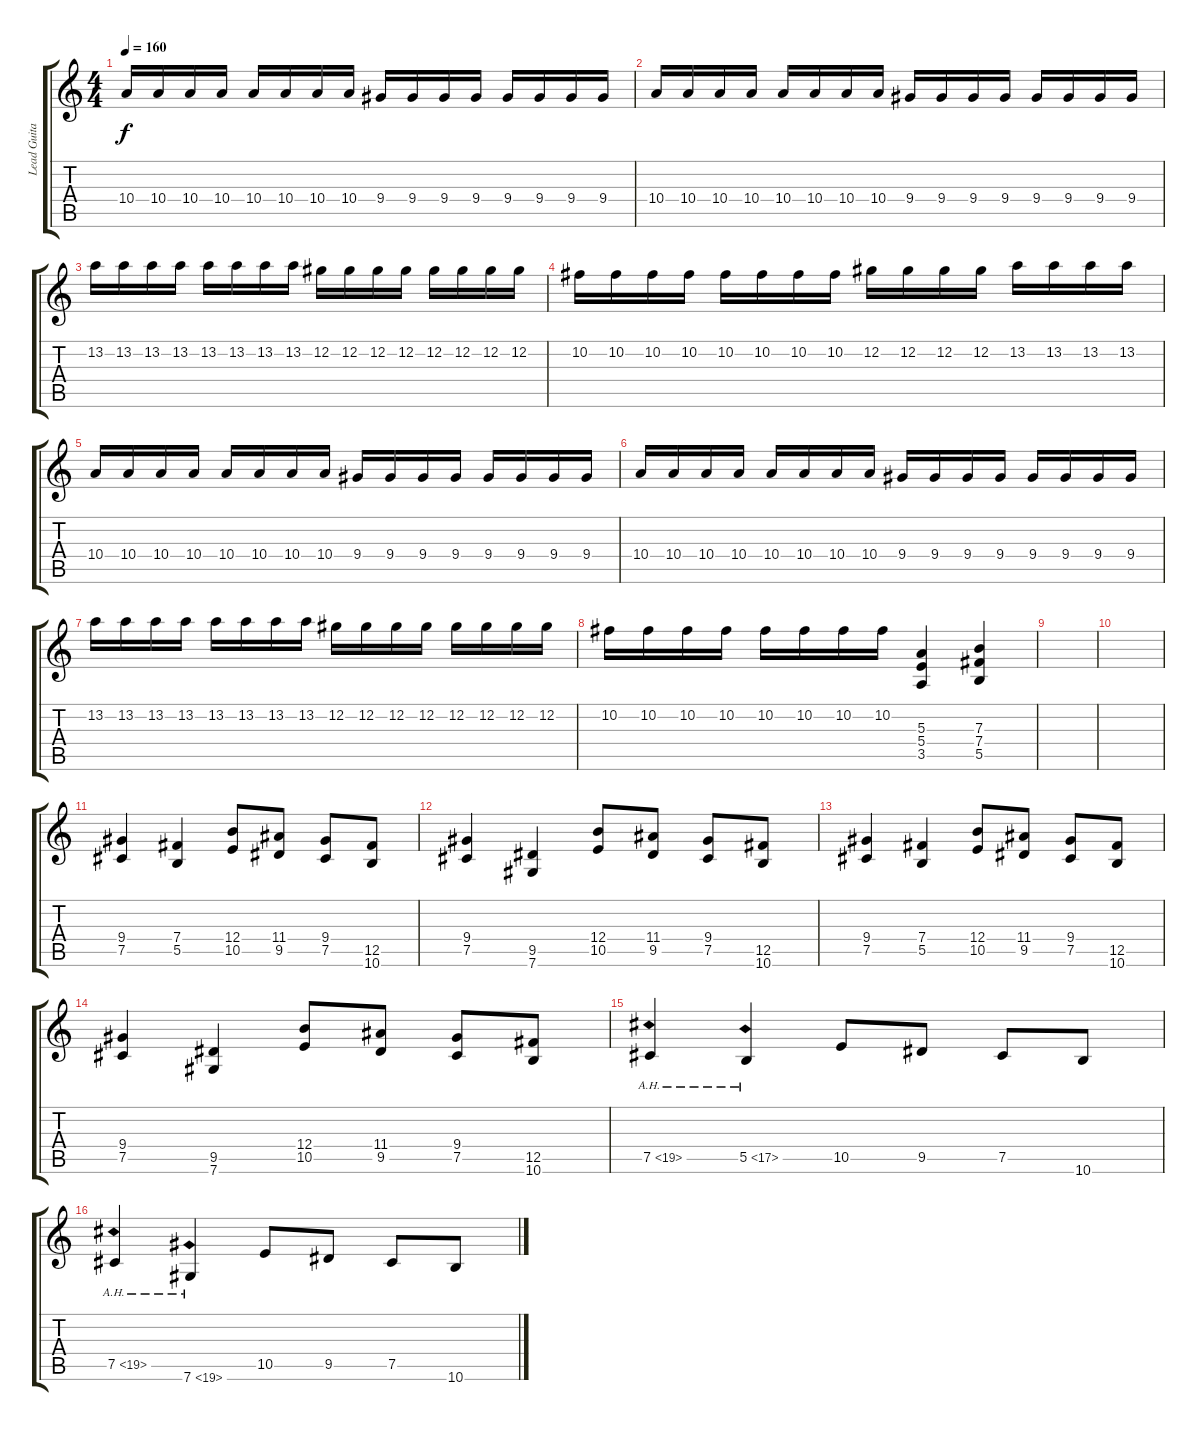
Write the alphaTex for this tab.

\track ("Lead Guitar" "Lead Guita") {instrument distortionguitar}
\staff {score tabs}
\tuning (Db4 Ab3 E3 B2 Gb2 Db2) {hide}
\ts (4 4)
\tempo 160
\clef g2
\ks c
10.4.16{dy f} 10.4.16 10.4.16 10.4.16 10.4.16 10.4.16 10.4.16 10.4.16 9.4.16 9.4.16 9.4.16 9.4.16 9.4.16 9.4.16 9.4.16 9.4.16 |
10.4.16 10.4.16 10.4.16 10.4.16 10.4.16 10.4.16 10.4.16 10.4.16 9.4.16 9.4.16 9.4.16 9.4.16 9.4.16 9.4.16 9.4.16 9.4.16 |
13.2.16 13.2.16 13.2.16 13.2.16 13.2.16 13.2.16 13.2.16 13.2.16 12.2.16 12.2.16 12.2.16 12.2.16 12.2.16 12.2.16 12.2.16 12.2.16 |
10.2.16 10.2.16 10.2.16 10.2.16 10.2.16 10.2.16 10.2.16 10.2.16 12.2.16 12.2.16 12.2.16 12.2.16 13.2.16 13.2.16 13.2.16 13.2.16 |
10.4.16 10.4.16 10.4.16 10.4.16 10.4.16 10.4.16 10.4.16 10.4.16 9.4.16 9.4.16 9.4.16 9.4.16 9.4.16 9.4.16 9.4.16 9.4.16 |
10.4.16 10.4.16 10.4.16 10.4.16 10.4.16 10.4.16 10.4.16 10.4.16 9.4.16 9.4.16 9.4.16 9.4.16 9.4.16 9.4.16 9.4.16 9.4.16 |
13.2.16 13.2.16 13.2.16 13.2.16 13.2.16 13.2.16 13.2.16 13.2.16 12.2.16 12.2.16 12.2.16 12.2.16 12.2.16 12.2.16 12.2.16 12.2.16 |
10.2.16 10.2.16 10.2.16 10.2.16 10.2.16 10.2.16 10.2.16 10.2.16 (5.3 5.4 3.5).4 (7.3 7.4 5.5).4 |
|
|
(9.4 7.5).4 (7.4 5.5).4 (12.4 10.5).8 (11.4 9.5).8 (9.4 7.5).8 (12.5 10.6).8 |
(9.4 7.5).4 (9.5 7.6).4 (12.4 10.5).8 (11.4 9.5).8 (9.4 7.5).8 (12.5 10.6).8 |
(9.4 7.5).4 (7.4 5.5).4 (12.4 10.5).8 (11.4 9.5).8 (9.4 7.5).8 (12.5 10.6).8 |
(9.4 7.5).4 (9.5 7.6).4 (12.4 10.5).8 (11.4 9.5).8 (9.4 7.5).8 (12.5 10.6).8 |
7.5{ah 12}.4 5.5{ah 12}.4 10.5.8 9.5.8 7.5.8 10.6.8 |
7.5{ah 12}.4 7.6{ah 12}.4 10.5.8 9.5.8 7.5.8 10.6.8
